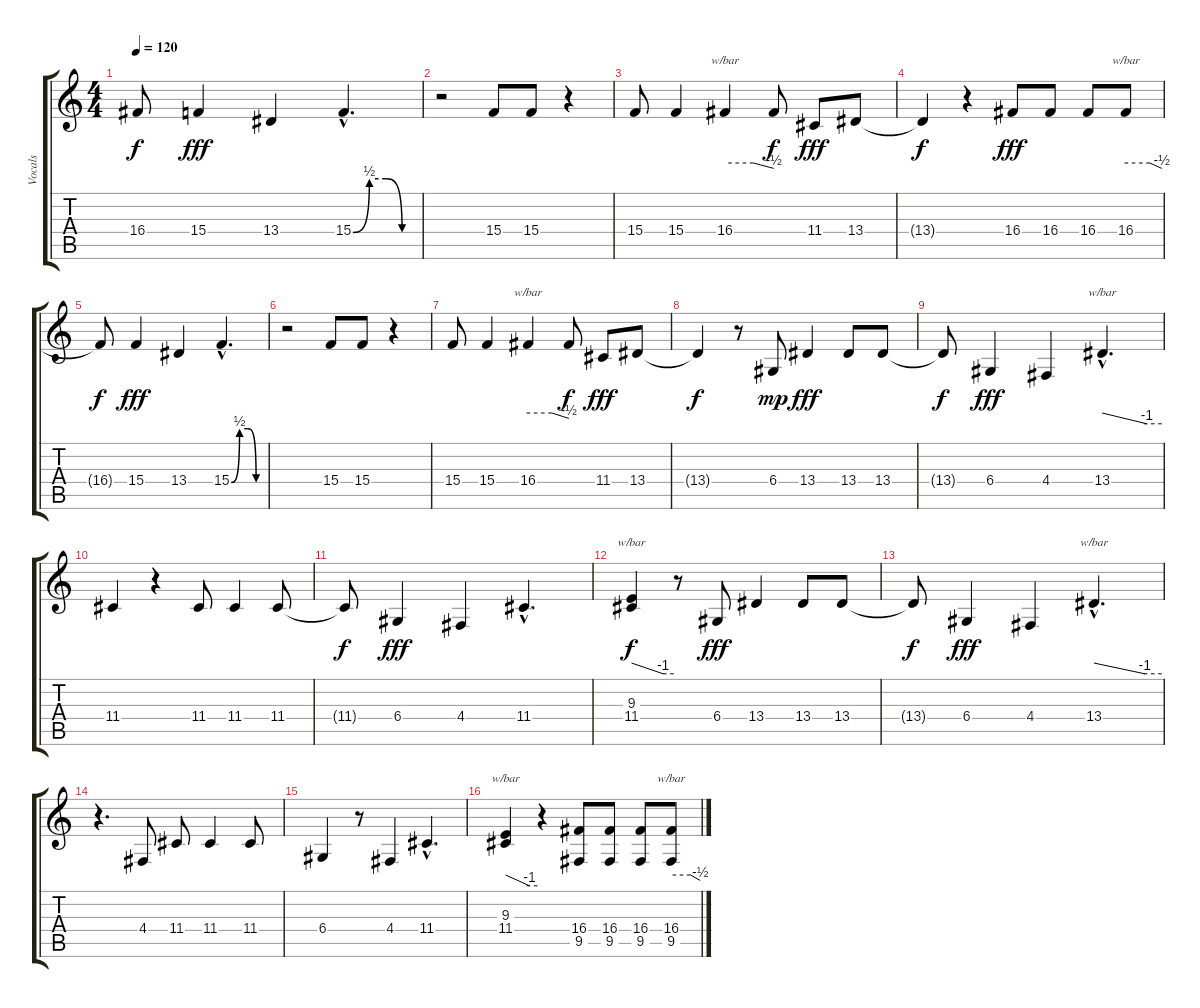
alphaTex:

\track ("Vocals" "Vocals") {instrument lead6voice}
\staff {score tabs}
\tuning (E4 B3 G3 D3 A2 E2) {hide}
\ts (4 4)
\tempo 120
\clef g2
\ks c
16.4{t}.8{dy f} 15.4.4{dy fff} 13.4.4 15.4{be (custom 0 0 15 2 30 2 45 0 60 0) hac}.4{d} |
r.2 15.4.8 15.4.8 r.4 |
15.4.8 15.4.4 16.4.4{tbe (custom default 0 0 35 0 60 -2)} 16.4{t}.8{dy f} 11.4.8{dy fff} 13.4.8 |
13.4{t}.4{dy f} r.4 16.4.8{dy fff} 16.4.8 16.4.8 16.4.8{tbe (custom default 0 0 40 0 60 -2)} |
16.4{t}.8{dy f} 15.4.4{dy fff} 13.4.4 15.4{be (custom 0 0 15 2 30 2 45 0 60 0) hac}.4{d} |
r.2 15.4.8 15.4.8 r.4 |
15.4.8 15.4.4 16.4.4{tbe (custom default 0 0 35 0 60 -2)} 16.4{t}.8{dy f} 11.4.8{dy fff} 13.4.8 |
13.4{t}.4{dy f} r.8 6.4.8{dy mp} 13.4.4{dy fff} 13.4.8 13.4.8 |
13.4{t}.8{dy f} 6.4.4{dy fff} 4.4.4 13.4{hac}.4{d tbe (custom default 0 0 45 -4 60 -4)} |
11.4.4 r.4 11.4.8 11.4.4 11.4.8 |
11.4{t}.8{dy f} 6.4.4{dy fff} 4.4.4 11.4{hac}.4{d} |
(9.3 11.4).4{tbe (custom default 0 0 45 -4 60 -4) dy f} r.8 6.4.8{dy fff} 13.4.4 13.4.8 13.4.8 |
13.4{t}.8{dy f} 6.4.4{dy fff} 4.4.4 13.4{hac}.4{d tbe (custom default 0 0 45 -4 60 -4)} |
r.4{d} 4.4.8 11.4.8 11.4.4 11.4.8 |
6.4.4 r.8 4.4.4 11.4{hac}.4{d} |
(9.3 11.4).4{tbe (custom default 0 0 45 -4 60 -4)} r.4 (16.4 9.5).8 (16.4 9.5).8 (16.4 9.5).8 (16.4 9.5).8{tbe (custom default 0 0 40 0 60 -2)}
